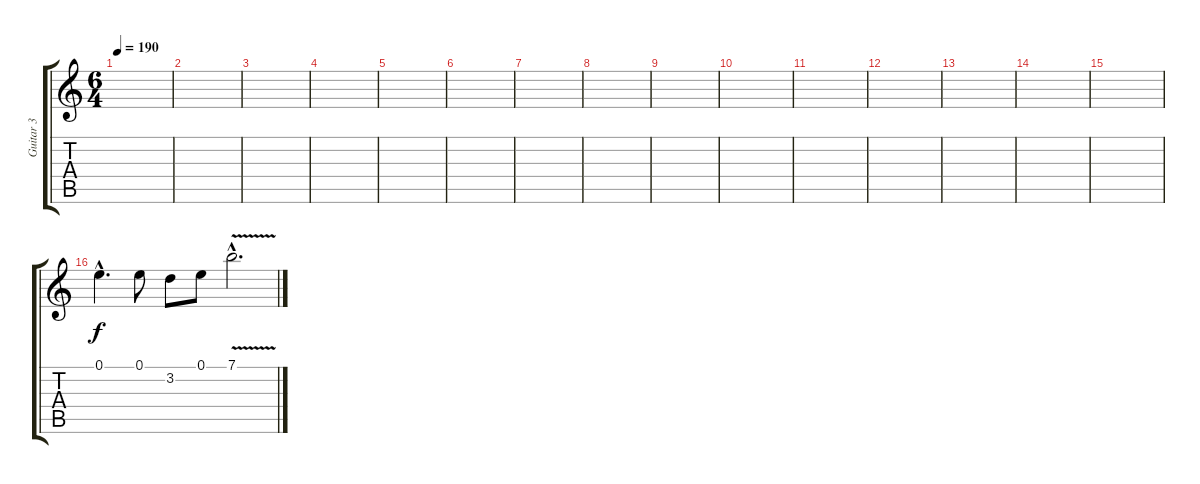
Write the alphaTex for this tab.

\track ("Guitar 3" "Guitar 3") {instrument overdrivenguitar}
\staff {score tabs}
\tuning (E4 B3 G3 D3 A2 E2) {hide}
\ts (6 4)
\tempo 190
\clef g2
\ks c
|
|
|
|
|
|
|
|
|
|
|
|
|
|
|
0.1{hac}.4{d} 0.1.8 3.2.8 0.1.8 7.1{v hac}.2{d}
